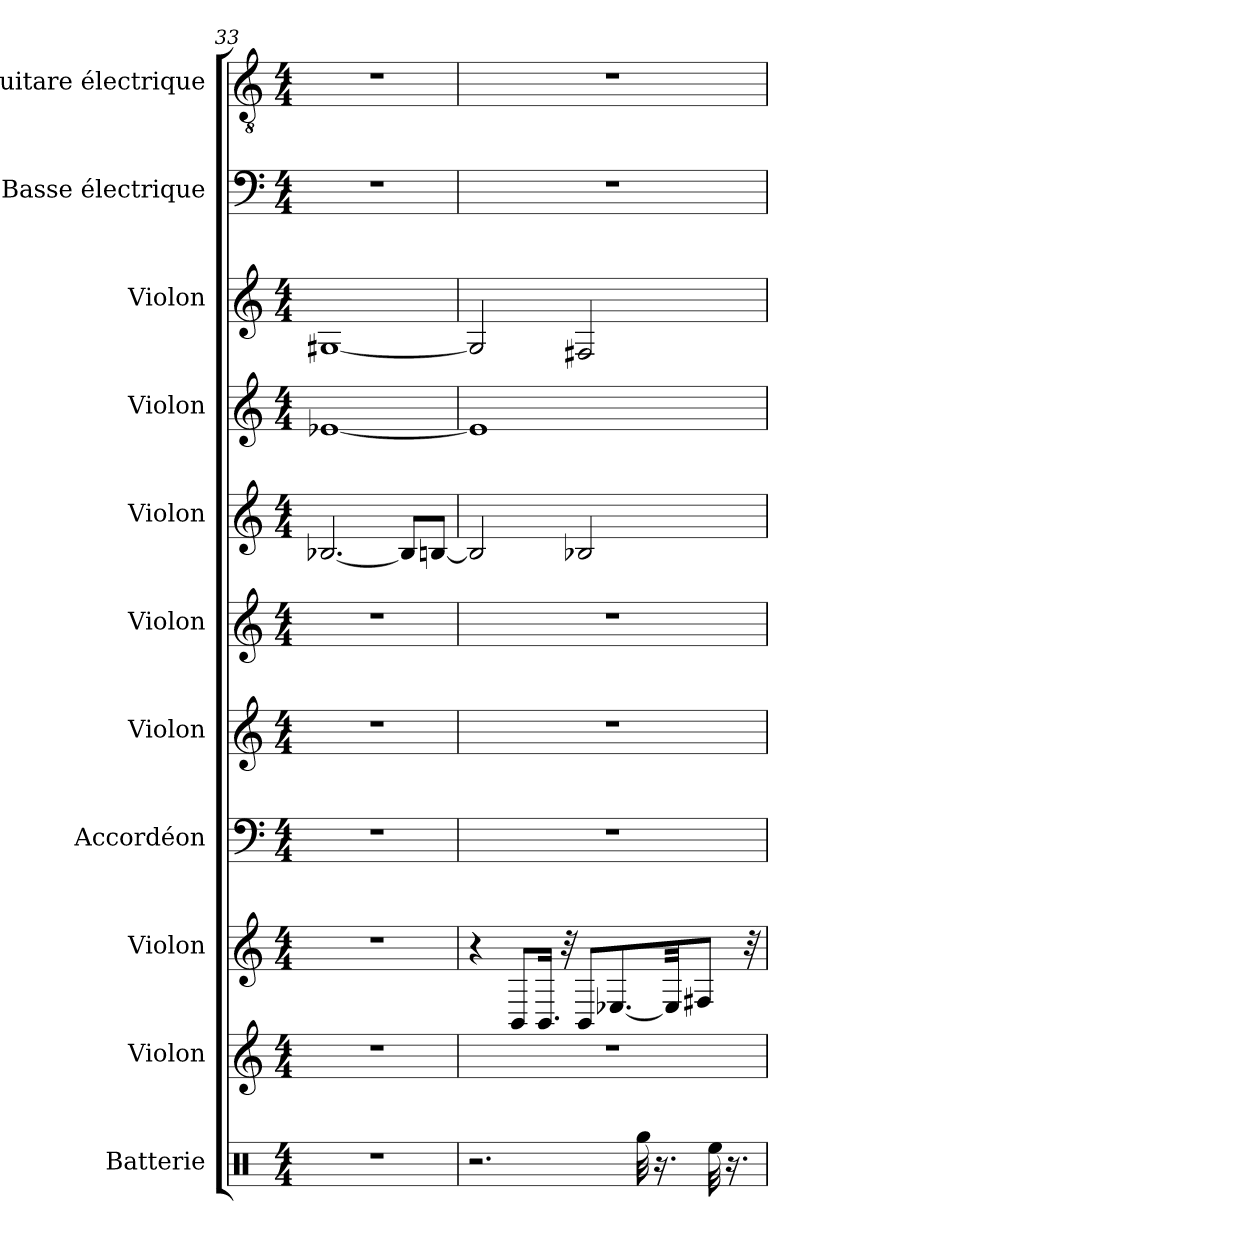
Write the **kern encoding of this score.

**kern	**kern	**kern	**kern	**kern	**kern	**kern	**kern	**kern	**kern	**kern
*part11	*part10	*part9	*part8	*part7	*part6	*part5	*part4	*part3	*part2	*part1
*staff11	*staff10	*staff9	*staff8	*staff7	*staff6	*staff5	*staff4	*staff3	*staff2	*staff1
*I"Batterie	*I"Violon	*I"Violon	*I"Accordéon	*I"Violon	*I"Violon	*I"Violon	*I"Violon	*I"Violon	*I"Basse électrique	*I"Guitare électrique
*I'Bat.	*I'Vln.	*I'Vln.	*I'Acc.	*I'Vln.	*I'Vln.	*I'Vln.	*I'Vln.	*I'Vln.	*I'B. él.	*I'Guit. El.
*clefX	*clefG2	*clefG2	*clefF4	*clefG2	*clefG2	*clefG2	*clefG2	*clefG2	*clefF4	*clefGv2
*	*	*	*	*	*	*	*	*	*ITrd7c12	*
*k[]	*k[]	*k[]	*k[]	*k[]	*k[]	*k[]	*k[]	*k[]	*k[]	*k[]
*M4/4	*M4/4	*M4/4	*M4/4	*M4/4	*M4/4	*M4/4	*M4/4	*M4/4	*M4/4	*M4/4
=33	=33	=33	=33	=33	=33	=33	=33	=33	=33	=33
1r	1r	1r	1r	1r	1r	[2.B-X/	[1e-X	[1G#X	1r	1r
.	.	.	.	.	.	8B-/L]	.	.	.	.
.	.	.	.	.	.	[8Bn/J	.	.	.	.
=34	=34	=34	=34	=34	=34	=34	=34	=34	=34	=34
2.r	1r	4r	1r	1r	1r	2B/]	1e-]	2G#/]	1r	1r
.	.	8BB/L	.	.	.	.	.	.	.	.
.	.	16.BB/Jk	.	.	.	.	.	.	.	.
.	.	32r	.	.	.	.	.	.	.	.
.	.	8BB/L	.	.	.	2B-X/	.	2F#X/	.	.
.	.	[8.E-X/	.	.	.	.	.	.	.	.
32Rgg\	.	.	.	.	.	.	.	.	.	.
16.r	.	.	.	.	.	.	.	.	.	.
.	.	32E-/KK]	.	.	.	.	.	.	.	.
.	.	8F#X/J	.	.	.	.	.	.	.	.
32Ree\	.	.	.	.	.	.	.	.	.	.
16.r	.	.	.	.	.	.	.	.	.	.
.	.	32r	.	.	.	.	.	.	.	.
=	=	=	=	=	=	=	=	=	=	=
*-	*-	*-	*-	*-	*-	*-	*-	*-	*-	*-
